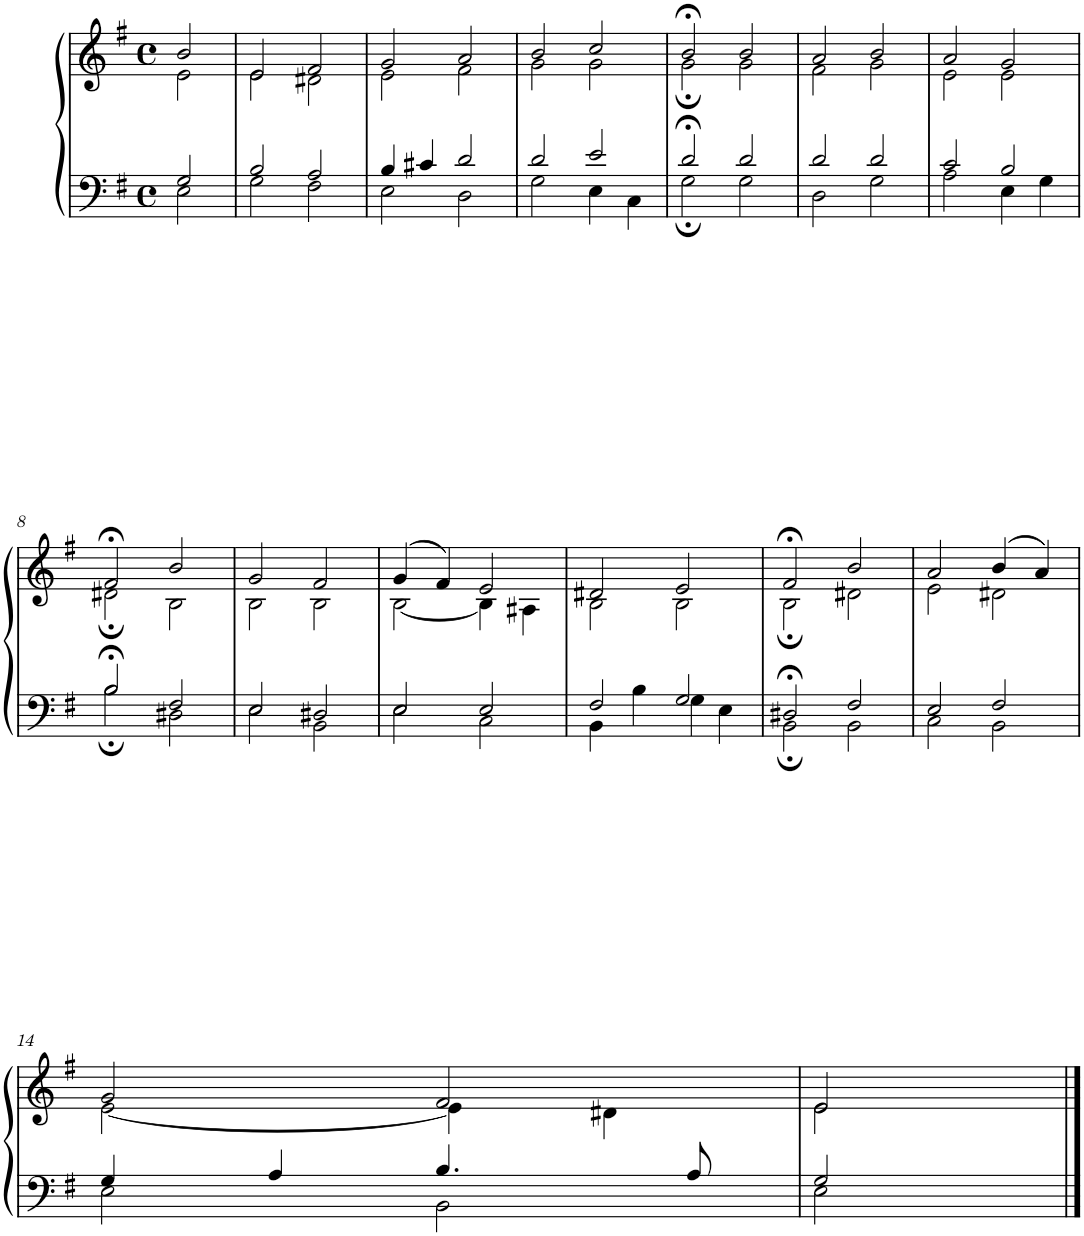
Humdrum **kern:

**kern	**kern
*part1	*part1
*staff2	*staff1
*I"Piano	*
*I'Pno.	*
*clefF4	*clefG2
*k[f#]	*k[f#]
*M4/4	*M4/4
*met(c)	*met(c)
=1	=1
*^	*^
2G/	2E\	2b/	2e\
=2	=2	=2	=2
2B/	2G\	2e/	2e\
2A/	2F#\	2f#/	2d#X\
=3	=3	=3	=3
4B/	2E\	2g/	2e\
4c#X/	.	.	.
2d/	2D\	2a/	2f#\
=4	=4	=4	=4
2d/	2G\	2b/	2g\
2e/	4E\	2cc/	2g\
.	4C\	.	.
=5	=5	=5	=5
2d;</	2G;\	2b;</	2g;\
2d/	2G\	2b/	2g\
=6	=6	=6	=6
2d/	2D\	2a/	2f#\
2d/	2G\	2b/	2g\
=7	=7	=7	=7
2c/	2A\	2a/	2e\
2B/	4E\	2g/	2e\
.	4G\	.	.
!!LO:LB:g=z	!!
=8	=8	=8	=8
2B;</	2B;\	2f#;</	2d#X;\
2F#/	2D#X\	2b/	2B\
=9	=9	=9	=9
2E/	2E\	2g/	2B\
2D#X/	2BB\	2f#/	2B\
=10	=10	=10	=10
2E/	2E\	(4g/	[2B\
.	.	4f#/)	.
2E/	2C\	2e/	4B\]
.	.	.	4A#X\
=11	=11	=11	=11
2F#/	4BB\	2d#X/	2B\
.	4B\	.	.
2G/	4G\	2e/	2B\
.	4E\	.	.
=12	=12	=12	=12
2D#X;</	2BB;\	2f#;</	2B;\
2F#/	2BB\	2b/	2d#X\
=13	=13	=13	=13
2E/	2C\	2a/	2e\
2F#/	2BB\	(4b/	2d#X\
.	.	4a/)	.
!!LO:LB:g=z	!!
=14	=14	=14	=14
4G/	2E\	2g/	[2e\
4A/	.	.	.
4.B/	2BB\	2f#/	4e\]
.	.	.	4d#X\
8A/	.	.	.
=15	=15	=15	=15
2G/	2E\	2e/	2e\
*v	*v	*	*
*	*v	*v
==	==
*-	*-
